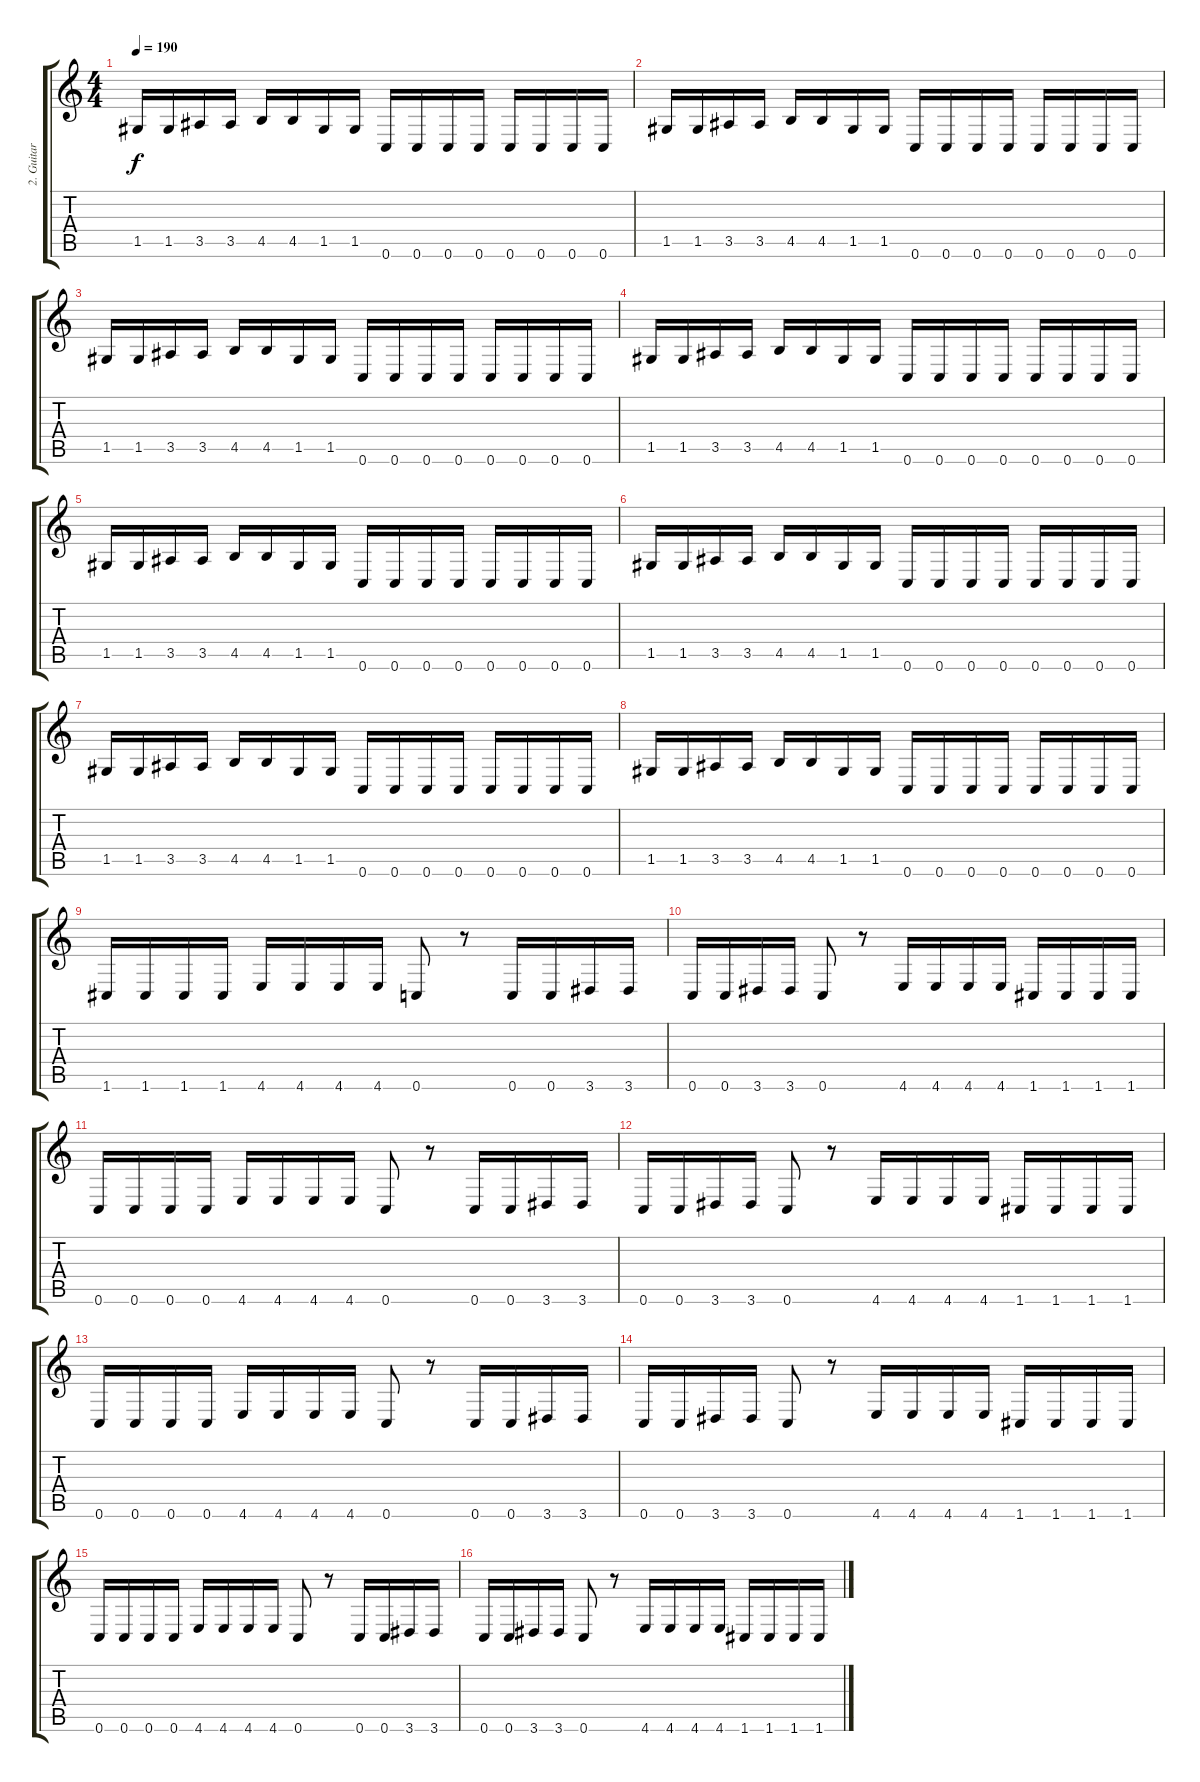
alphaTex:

\track ("2. Guitar" "2. Guitar") {instrument distortionguitar}
\staff {score tabs}
\tuning (D4 A3 F3 C3 G2 C2) {hide}
\ts (4 4)
\tempo 190
\clef g2
\ks c
1.5.16{dy f} 1.5.16 3.5.16 3.5.16 4.5.16 4.5.16 1.5.16 1.5.16 0.6.16 0.6.16 0.6.16 0.6.16 0.6.16 0.6.16 0.6.16 0.6.16 |
1.5.16 1.5.16 3.5.16 3.5.16 4.5.16 4.5.16 1.5.16 1.5.16 0.6.16 0.6.16 0.6.16 0.6.16 0.6.16 0.6.16 0.6.16 0.6.16 |
1.5.16 1.5.16 3.5.16 3.5.16 4.5.16 4.5.16 1.5.16 1.5.16 0.6.16 0.6.16 0.6.16 0.6.16 0.6.16 0.6.16 0.6.16 0.6.16 |
1.5.16 1.5.16 3.5.16 3.5.16 4.5.16 4.5.16 1.5.16 1.5.16 0.6.16 0.6.16 0.6.16 0.6.16 0.6.16 0.6.16 0.6.16 0.6.16 |
1.5.16 1.5.16 3.5.16 3.5.16 4.5.16 4.5.16 1.5.16 1.5.16 0.6.16 0.6.16 0.6.16 0.6.16 0.6.16 0.6.16 0.6.16 0.6.16 |
1.5.16 1.5.16 3.5.16 3.5.16 4.5.16 4.5.16 1.5.16 1.5.16 0.6.16 0.6.16 0.6.16 0.6.16 0.6.16 0.6.16 0.6.16 0.6.16 |
1.5.16 1.5.16 3.5.16 3.5.16 4.5.16 4.5.16 1.5.16 1.5.16 0.6.16 0.6.16 0.6.16 0.6.16 0.6.16 0.6.16 0.6.16 0.6.16 |
1.5.16 1.5.16 3.5.16 3.5.16 4.5.16 4.5.16 1.5.16 1.5.16 0.6.16 0.6.16 0.6.16 0.6.16 0.6.16 0.6.16 0.6.16 0.6.16 |
1.6.16 1.6.16 1.6.16 1.6.16 4.6.16 4.6.16 4.6.16 4.6.16 0.6.8 r.8 0.6.16 0.6.16 3.6.16 3.6.16 |
0.6.16 0.6.16 3.6.16 3.6.16 0.6.8 r.8 4.6.16 4.6.16 4.6.16 4.6.16 1.6.16 1.6.16 1.6.16 1.6.16 |
0.6.16 0.6.16 0.6.16 0.6.16 4.6.16 4.6.16 4.6.16 4.6.16 0.6.8 r.8 0.6.16 0.6.16 3.6.16 3.6.16 |
0.6.16 0.6.16 3.6.16 3.6.16 0.6.8 r.8 4.6.16 4.6.16 4.6.16 4.6.16 1.6.16 1.6.16 1.6.16 1.6.16 |
0.6.16 0.6.16 0.6.16 0.6.16 4.6.16 4.6.16 4.6.16 4.6.16 0.6.8 r.8 0.6.16 0.6.16 3.6.16 3.6.16 |
0.6.16 0.6.16 3.6.16 3.6.16 0.6.8 r.8 4.6.16 4.6.16 4.6.16 4.6.16 1.6.16 1.6.16 1.6.16 1.6.16 |
0.6.16 0.6.16 0.6.16 0.6.16 4.6.16 4.6.16 4.6.16 4.6.16 0.6.8 r.8 0.6.16 0.6.16 3.6.16 3.6.16 |
0.6.16 0.6.16 3.6.16 3.6.16 0.6.8 r.8 4.6.16 4.6.16 4.6.16 4.6.16 1.6.16 1.6.16 1.6.16 1.6.16
